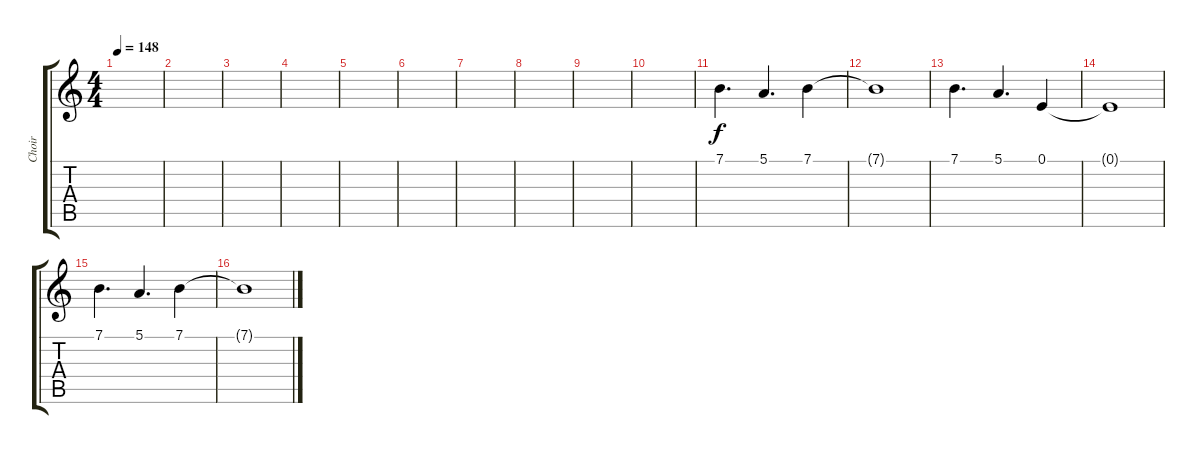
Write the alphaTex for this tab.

\track ("Choir" "Choir") {instrument pad4choir}
\staff {score tabs}
\tuning (E4 B3 G3 D3 A2 E2) {hide}
\ts (4 4)
\tempo 148
\clef g2
\ks c
|
|
|
|
|
|
|
|
|
|
7.1.4{d} 5.1.4{d} 7.1.4 |
7.1{t}.1 |
7.1.4{d} 5.1.4{d} 0.1.4 |
0.1{t}.1 |
7.1.4{d} 5.1.4{d} 7.1.4 |
7.1{t}.1
